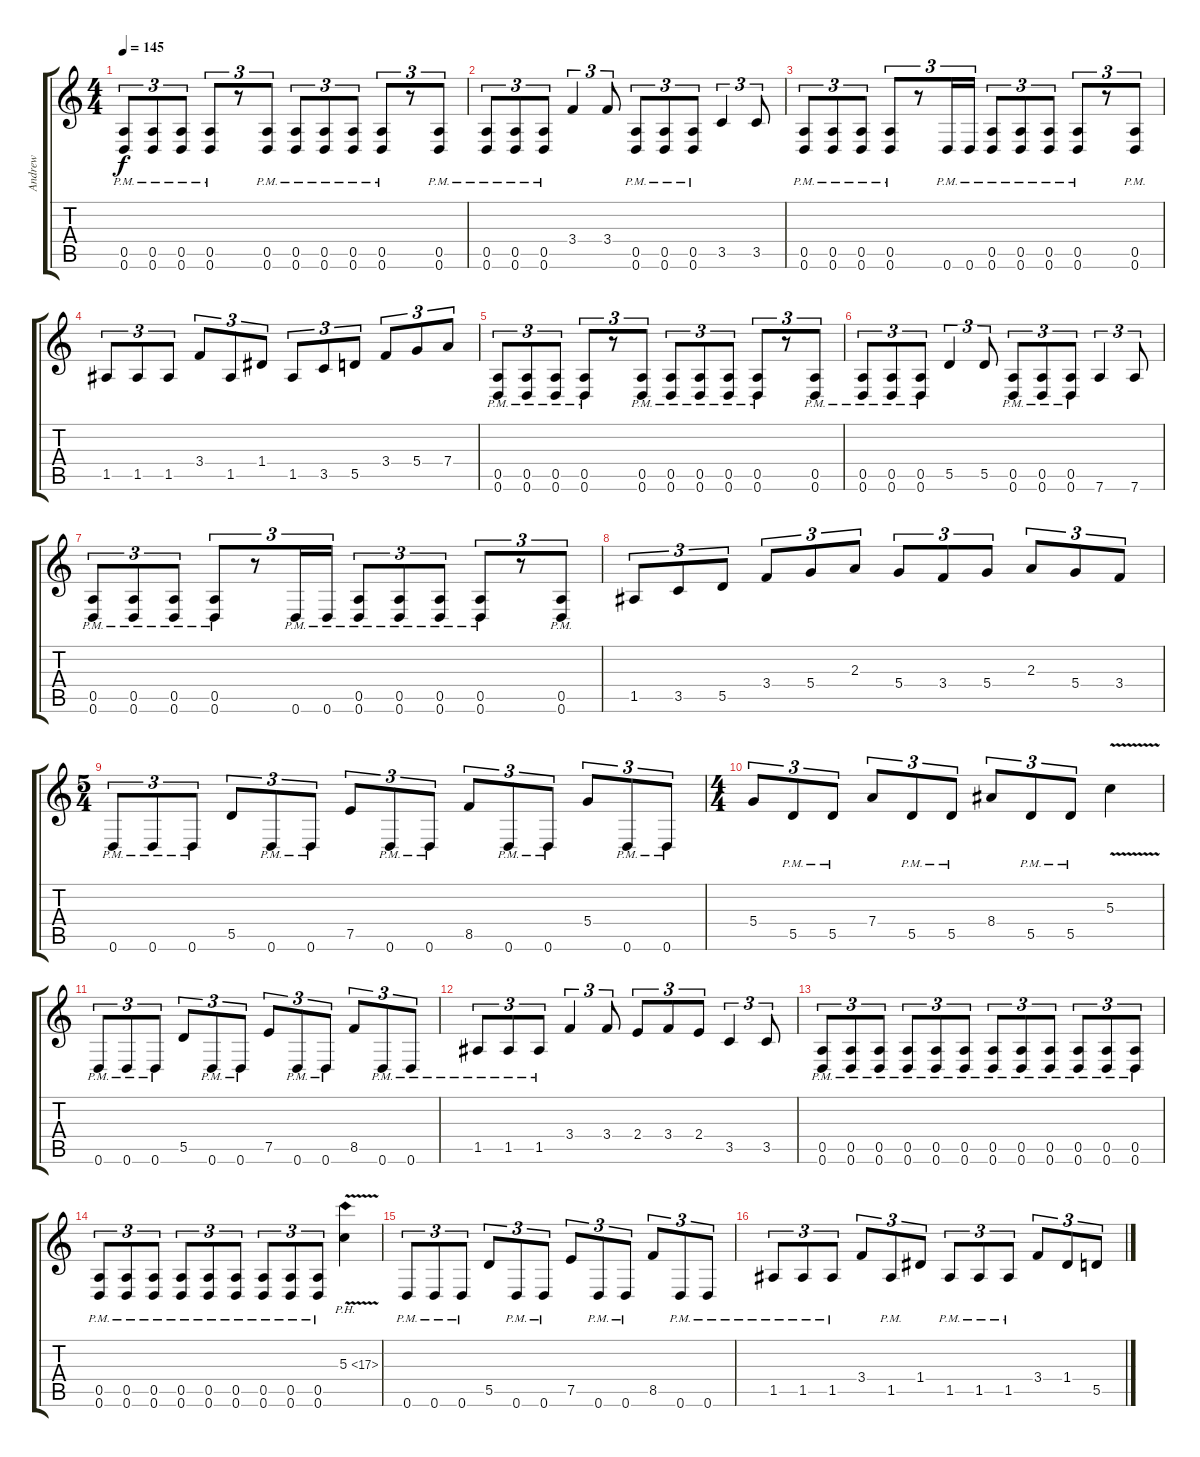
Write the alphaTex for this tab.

\track ("Andrew " "Andrew ") {instrument overdrivenguitar}
\staff {score tabs}
\tuning (E4 B3 G3 D3 A2 D2) {hide}
\ts (4 4)
\tempo 145
\clef g2
\ks c
(0.5{pm} 0.6{pm}).8{tu (3 2) dy f} (0.5{pm} 0.6{pm}).8{tu (3 2)} (0.5{pm} 0.6{pm}).8{tu (3 2)} (0.5{pm} 0.6{pm}).8{tu (3 2)} r.8{tu (3 2)} (0.5{pm} 0.6{pm}).8{tu (3 2)} (0.5{pm} 0.6{pm}).8{tu (3 2)} (0.5{pm} 0.6{pm}).8{tu (3 2)} (0.5{pm} 0.6{pm}).8{tu (3 2)} (0.5{pm} 0.6{pm}).8{tu (3 2)} r.8{tu (3 2)} (0.5{pm} 0.6{pm}).8{tu (3 2)} |
(0.5{pm} 0.6{pm}).8{tu (3 2)} (0.5{pm} 0.6{pm}).8{tu (3 2)} (0.5{pm} 0.6{pm}).8{tu (3 2)} 3.4.4{tu (3 2)} 3.4.8{tu (3 2)} (0.5{pm} 0.6{pm}).8{tu (3 2)} (0.5{pm} 0.6{pm}).8{tu (3 2)} (0.5{pm} 0.6{pm}).8{tu (3 2)} 3.5.4{tu (3 2)} 3.5.8{tu (3 2)} |
(0.5{pm} 0.6{pm}).8{tu (3 2)} (0.5{pm} 0.6{pm}).8{tu (3 2)} (0.5{pm} 0.6{pm}).8{tu (3 2)} (0.5{pm} 0.6{pm}).8{tu (3 2)} r.8{tu (3 2)} 0.6{pm}.16{tu (3 2)} 0.6{pm}.16{tu (3 2)} (0.5{pm} 0.6{pm}).8{tu (3 2)} (0.5{pm} 0.6{pm}).8{tu (3 2)} (0.5{pm} 0.6{pm}).8{tu (3 2)} (0.5{pm} 0.6{pm}).8{tu (3 2)} r.8{tu (3 2)} (0.5{pm} 0.6{pm}).8{tu (3 2)} |
1.5.8{tu (3 2)} 1.5.8{tu (3 2)} 1.5.8{tu (3 2)} 3.4.8{tu (3 2)} 1.5.8{tu (3 2)} 1.4.8{tu (3 2)} 1.5.8{tu (3 2)} 3.5.8{tu (3 2)} 5.5.8{tu (3 2)} 3.4.8{tu (3 2)} 5.4.8{tu (3 2)} 7.4.8{tu (3 2)} |
(0.5{pm} 0.6{pm}).8{tu (3 2)} (0.5{pm} 0.6{pm}).8{tu (3 2)} (0.5{pm} 0.6{pm}).8{tu (3 2)} (0.5{pm} 0.6{pm}).8{tu (3 2)} r.8{tu (3 2)} (0.5{pm} 0.6{pm}).8{tu (3 2)} (0.5{pm} 0.6{pm}).8{tu (3 2)} (0.5{pm} 0.6{pm}).8{tu (3 2)} (0.5{pm} 0.6{pm}).8{tu (3 2)} (0.5{pm} 0.6{pm}).8{tu (3 2)} r.8{tu (3 2)} (0.5{pm} 0.6{pm}).8{tu (3 2)} |
(0.5{pm} 0.6{pm}).8{tu (3 2)} (0.5{pm} 0.6{pm}).8{tu (3 2)} (0.5{pm} 0.6{pm}).8{tu (3 2)} 5.5.4{tu (3 2)} 5.5.8{tu (3 2)} (0.5{pm} 0.6{pm}).8{tu (3 2)} (0.5{pm} 0.6{pm}).8{tu (3 2)} (0.5{pm} 0.6{pm}).8{tu (3 2)} 7.6.4{tu (3 2)} 7.6.8{tu (3 2)} |
(0.5{pm} 0.6{pm}).8{tu (3 2)} (0.5{pm} 0.6{pm}).8{tu (3 2)} (0.5{pm} 0.6{pm}).8{tu (3 2)} (0.5{pm} 0.6{pm}).8{tu (3 2)} r.8{tu (3 2)} 0.6{pm}.16{tu (3 2)} 0.6{pm}.16{tu (3 2)} (0.5{pm} 0.6{pm}).8{tu (3 2)} (0.5{pm} 0.6{pm}).8{tu (3 2)} (0.5{pm} 0.6{pm}).8{tu (3 2)} (0.5{pm} 0.6{pm}).8{tu (3 2)} r.8{tu (3 2)} (0.5{pm} 0.6{pm}).8{tu (3 2)} |
1.5.8{tu (3 2)} 3.5.8{tu (3 2)} 5.5.8{tu (3 2)} 3.4.8{tu (3 2)} 5.4.8{tu (3 2)} 2.3.8{tu (3 2)} 5.4.8{tu (3 2)} 3.4.8{tu (3 2)} 5.4.8{tu (3 2)} 2.3.8{tu (3 2)} 5.4.8{tu (3 2)} 3.4.8{tu (3 2)} |
\ts (5 4)
0.6{pm}.8{tu (3 2)} 0.6{pm}.8{tu (3 2)} 0.6{pm}.8{tu (3 2)} 5.5.8{tu (3 2)} 0.6{pm}.8{tu (3 2)} 0.6{pm}.8{tu (3 2)} 7.5.8{tu (3 2)} 0.6{pm}.8{tu (3 2)} 0.6{pm}.8{tu (3 2)} 8.5.8{tu (3 2)} 0.6{pm}.8{tu (3 2)} 0.6{pm}.8{tu (3 2)} 5.4.8{tu (3 2)} 0.6{pm}.8{tu (3 2)} 0.6{pm}.8{tu (3 2)} |
\ts (4 4)
5.4.8{tu (3 2)} 5.5{pm}.8{tu (3 2)} 5.5{pm}.8{tu (3 2)} 7.4.8{tu (3 2)} 5.5{pm}.8{tu (3 2)} 5.5{pm}.8{tu (3 2)} 8.4.8{tu (3 2)} 5.5{pm}.8{tu (3 2)} 5.5{pm}.8{tu (3 2)} 5.3{v}.4 |
0.6{pm}.8{tu (3 2)} 0.6{pm}.8{tu (3 2)} 0.6{pm}.8{tu (3 2)} 5.5.8{tu (3 2)} 0.6{pm}.8{tu (3 2)} 0.6{pm}.8{tu (3 2)} 7.5.8{tu (3 2)} 0.6{pm}.8{tu (3 2)} 0.6{pm}.8{tu (3 2)} 8.5.8{tu (3 2)} 0.6{pm}.8{tu (3 2)} 0.6{pm}.8{tu (3 2)} |
1.5{pm}.8{tu (3 2)} 1.5{pm}.8{tu (3 2)} 1.5{pm}.8{tu (3 2)} 3.4.4{tu (3 2)} 3.4.8{tu (3 2)} 2.4.8{tu (3 2)} 3.4.8{tu (3 2)} 2.4.8{tu (3 2)} 3.5.4{tu (3 2)} 3.5.8{tu (3 2)} |
(0.5{pm} 0.6{pm}).8{tu (3 2)} (0.5{pm} 0.6{pm}).8{tu (3 2)} (0.5{pm} 0.6{pm}).8{tu (3 2)} (0.5{pm} 0.6{pm}).8{tu (3 2)} (0.5{pm} 0.6{pm}).8{tu (3 2)} (0.5{pm} 0.6{pm}).8{tu (3 2)} (0.5{pm} 0.6{pm}).8{tu (3 2)} (0.5{pm} 0.6{pm}).8{tu (3 2)} (0.5{pm} 0.6{pm}).8{tu (3 2)} (0.5{pm} 0.6{pm}).8{tu (3 2)} (0.5{pm} 0.6{pm}).8{tu (3 2)} (0.5{pm} 0.6{pm}).8{tu (3 2)} |
(0.5{pm} 0.6{pm}).8{tu (3 2)} (0.5{pm} 0.6{pm}).8{tu (3 2)} (0.5{pm} 0.6{pm}).8{tu (3 2)} (0.5{pm} 0.6{pm}).8{tu (3 2)} (0.5{pm} 0.6{pm}).8{tu (3 2)} (0.5{pm} 0.6{pm}).8{tu (3 2)} (0.5{pm} 0.6{pm}).8{tu (3 2)} (0.5{pm} 0.6{pm}).8{tu (3 2)} (0.5{pm} 0.6{pm}).8{tu (3 2)} 5.3{ph 12 v}.4 |
0.6{pm}.8{tu (3 2)} 0.6{pm}.8{tu (3 2)} 0.6{pm}.8{tu (3 2)} 5.5.8{tu (3 2)} 0.6{pm}.8{tu (3 2)} 0.6{pm}.8{tu (3 2)} 7.5.8{tu (3 2)} 0.6{pm}.8{tu (3 2)} 0.6{pm}.8{tu (3 2)} 8.5.8{tu (3 2)} 0.6{pm}.8{tu (3 2)} 0.6{pm}.8{tu (3 2)} |
1.5{pm}.8{tu (3 2)} 1.5{pm}.8{tu (3 2)} 1.5{pm}.8{tu (3 2)} 3.4.8{tu (3 2)} 1.5{pm}.8{tu (3 2)} 1.4.8{tu (3 2)} 1.5{pm}.8{tu (3 2)} 1.5{pm}.8{tu (3 2)} 1.5{pm}.8{tu (3 2)} 3.4.8{tu (3 2)} 1.4.8{tu (3 2)} 5.5.8{tu (3 2)}
